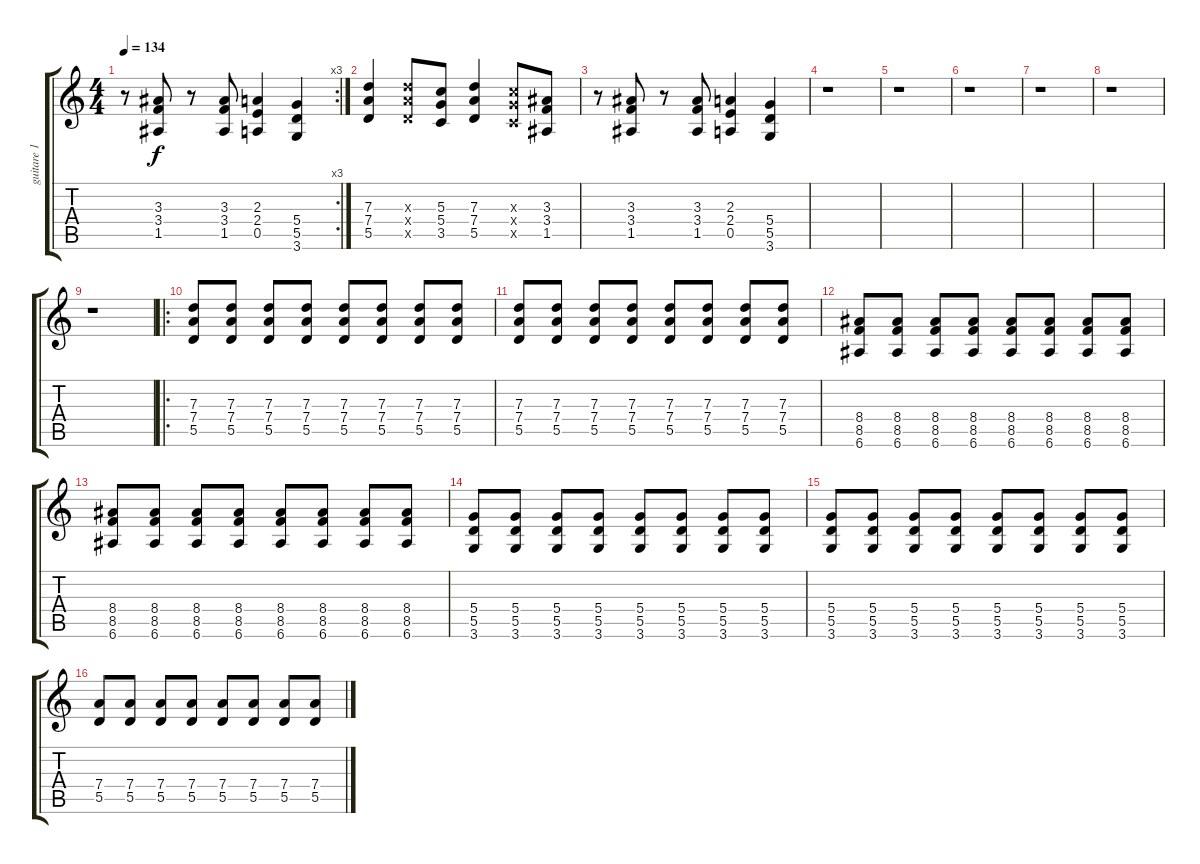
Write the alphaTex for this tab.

\track ("guitare 1" "guitare 1") {instrument distortionguitar}
\staff {score tabs}
\tuning (E4 B3 G3 D3 A2 E2) {hide}
\rc 3
\ts (4 4)
\tempo 134
\clef g2
\ks c
r.8{dy f} (3.3 3.4 1.5).8 r.8 (3.3 3.4 1.5).8 (2.3 2.4 0.5).4 (5.4 5.5 3.6).4 |
(7.3 7.4 5.5).4 (7.3{x} 7.4{x} 5.5{x}).8 (5.3 5.4 3.5).8 (7.3 7.4 5.5).4 (5.3{x} 5.4{x} 3.5{x}).8 (3.3 3.4 1.5).8 |
r.8 (3.3 3.4 1.5).8 r.8 (3.3 3.4 1.5).8 (2.3 2.4 0.5).4 (5.4 5.5 3.6).4 |
r.1 |
r.1 |
r.1 |
r.1 |
r.1 |
r.1 |
\ro
(7.3 7.4 5.5).8 (7.3 7.4 5.5).8 (7.3 7.4 5.5).8 (7.3 7.4 5.5).8 (7.3 7.4 5.5).8 (7.3 7.4 5.5).8 (7.3 7.4 5.5).8 (7.3 7.4 5.5).8 |
(7.3 7.4 5.5).8 (7.3 7.4 5.5).8 (7.3 7.4 5.5).8 (7.3 7.4 5.5).8 (7.3 7.4 5.5).8 (7.3 7.4 5.5).8 (7.3 7.4 5.5).8 (7.3 7.4 5.5).8 |
(8.4 8.5 6.6).8 (8.4 8.5 6.6).8 (8.4 8.5 6.6).8 (8.4 8.5 6.6).8 (8.4 8.5 6.6).8 (8.4 8.5 6.6).8 (8.4 8.5 6.6).8 (8.4 8.5 6.6).8 |
(8.4 8.5 6.6).8 (8.4 8.5 6.6).8 (8.4 8.5 6.6).8 (8.4 8.5 6.6).8 (8.4 8.5 6.6).8 (8.4 8.5 6.6).8 (8.4 8.5 6.6).8 (8.4 8.5 6.6).8 |
(5.4 5.5 3.6).8 (5.4 5.5 3.6).8 (5.4 5.5 3.6).8 (5.4 5.5 3.6).8 (5.4 5.5 3.6).8 (5.4 5.5 3.6).8 (5.4 5.5 3.6).8 (5.4 5.5 3.6).8 |
(5.4 5.5 3.6).8 (5.4 5.5 3.6).8 (5.4 5.5 3.6).8 (5.4 5.5 3.6).8 (5.4 5.5 3.6).8 (5.4 5.5 3.6).8 (5.4 5.5 3.6).8 (5.4 5.5 3.6).8 |
(7.4 5.5).8 (7.4 5.5).8 (7.4 5.5).8 (7.4 5.5).8 (7.4 5.5).8 (7.4 5.5).8 (7.4 5.5).8 (7.4 5.5).8
